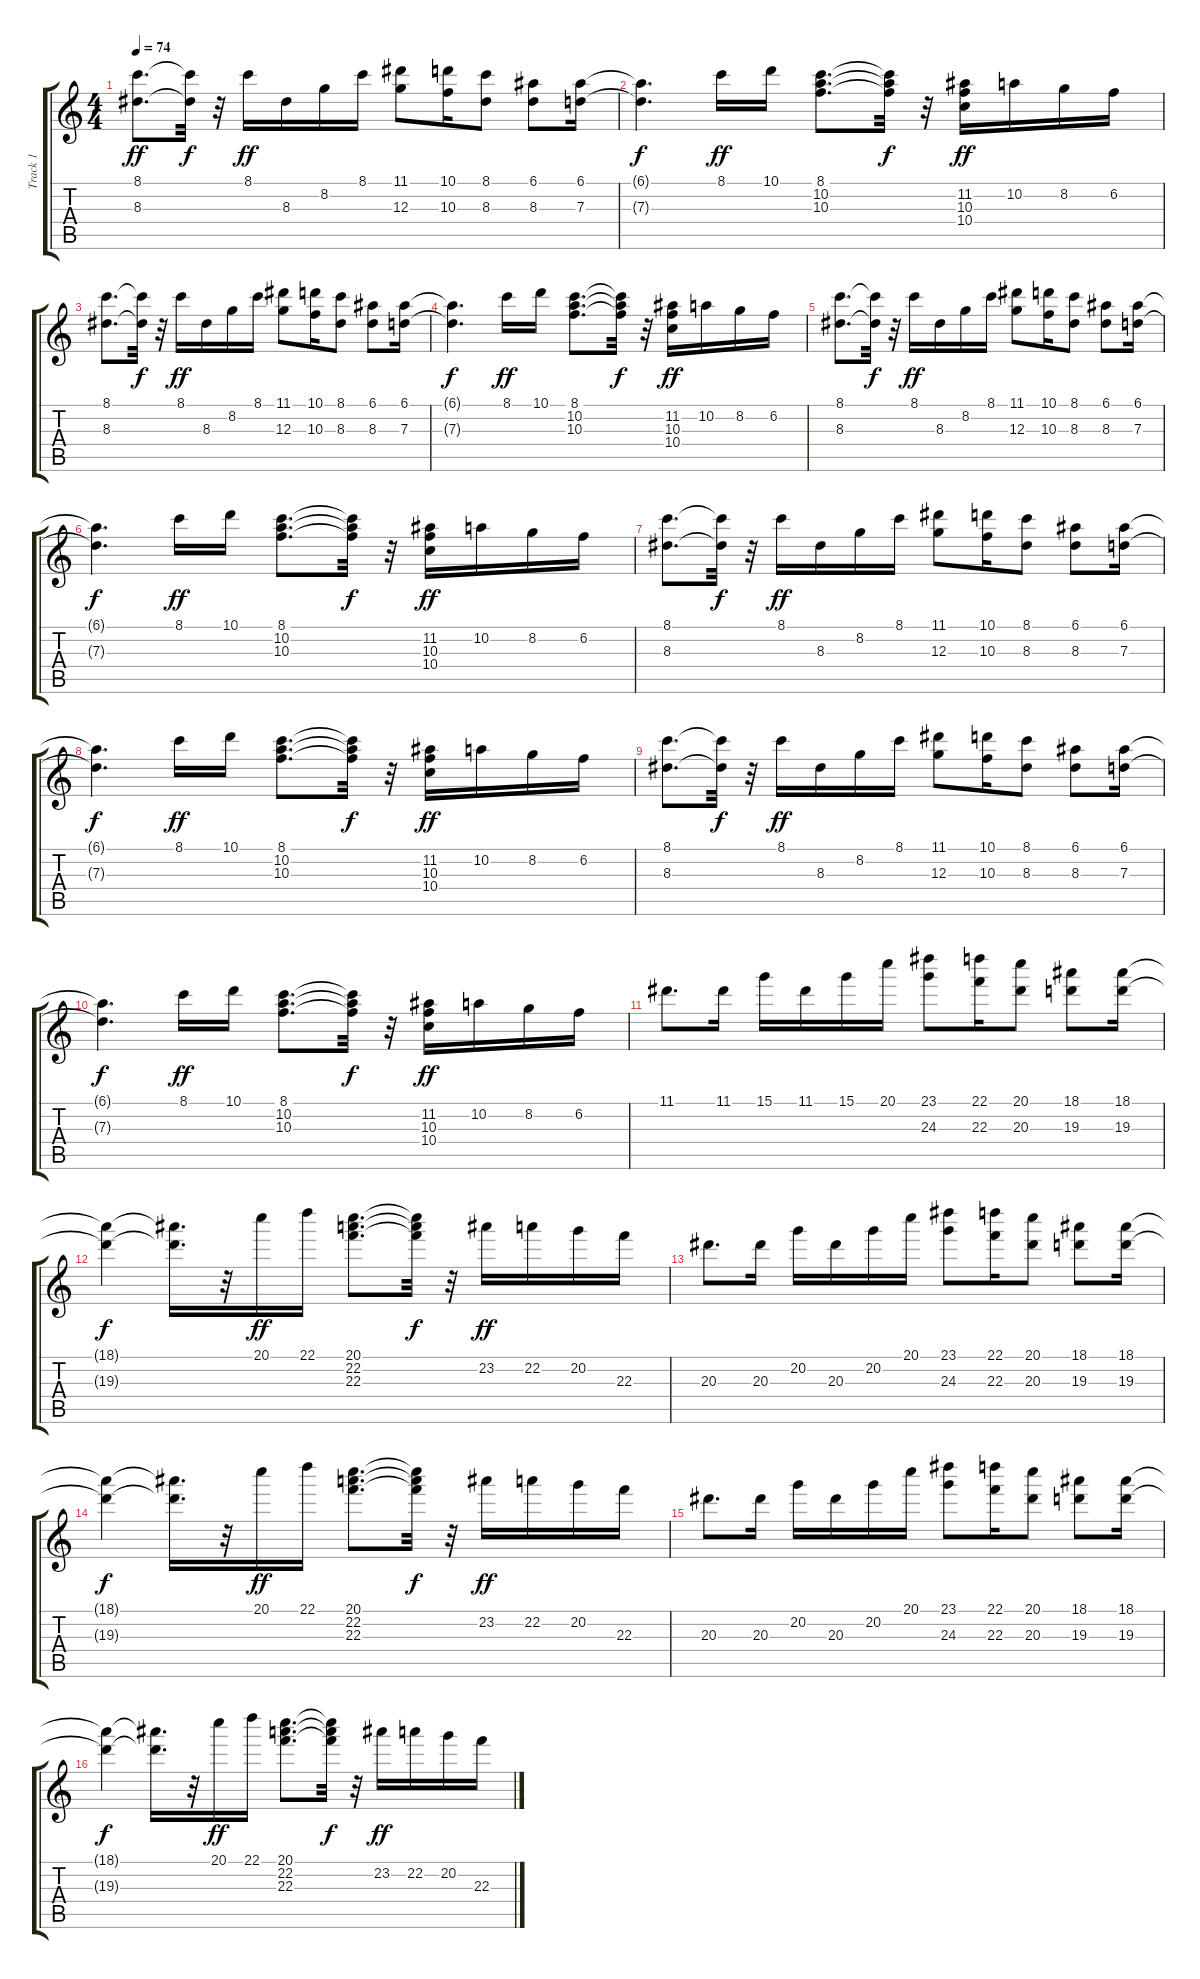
\track ("Track 1" "Track 1") {instrument acousticguitarnylon}
\staff {score tabs}
\tuning (E4 B3 G3 D3 A2 E2) {hide}
\ts (4 4)
\tempo 74
\clef g2
\ks c
(8.1 8.3).8{d dy ff} (8.1{t} 8.3{t}).32{dy f} r.32 8.1.16{dy ff} 8.3.16 8.2.16 8.1.16 (11.1 12.3).8 (10.1 10.3).16 (8.1 8.3).8 (6.1 8.3).8 (6.1 7.3).16 |
(6.1{t} 7.3{t}).4{d dy f} 8.1.16{dy ff} 10.1.16 (8.1 10.2 10.3).8{d} (8.1{t} 10.2{t} 10.3{t}).32{dy f} r.32 (11.2 10.3 10.4).16{dy ff} 10.2.16 8.2.16 6.2.16 |
(8.1 8.3).8{d} (8.1{t} 8.3{t}).32{dy f} r.32 8.1.16{dy ff} 8.3.16 8.2.16 8.1.16 (11.1 12.3).8 (10.1 10.3).16 (8.1 8.3).8 (6.1 8.3).8 (6.1 7.3).16 |
(6.1{t} 7.3{t}).4{d dy f} 8.1.16{dy ff} 10.1.16 (8.1 10.2 10.3).8{d} (8.1{t} 10.2{t} 10.3{t}).32{dy f} r.32 (11.2 10.3 10.4).16{dy ff} 10.2.16 8.2.16 6.2.16 |
(8.1 8.3).8{d} (8.1{t} 8.3{t}).32{dy f} r.32 8.1.16{dy ff} 8.3.16 8.2.16 8.1.16 (11.1 12.3).8 (10.1 10.3).16 (8.1 8.3).8 (6.1 8.3).8 (6.1 7.3).16 |
(6.1{t} 7.3{t}).4{d dy f} 8.1.16{dy ff} 10.1.16 (8.1 10.2 10.3).8{d} (8.1{t} 10.2{t} 10.3{t}).32{dy f} r.32 (11.2 10.3 10.4).16{dy ff} 10.2.16 8.2.16 6.2.16 |
(8.1 8.3).8{d} (8.1{t} 8.3{t}).32{dy f} r.32 8.1.16{dy ff} 8.3.16 8.2.16 8.1.16 (11.1 12.3).8 (10.1 10.3).16 (8.1 8.3).8 (6.1 8.3).8 (6.1 7.3).16 |
(6.1{t} 7.3{t}).4{d dy f} 8.1.16{dy ff} 10.1.16 (8.1 10.2 10.3).8{d} (8.1{t} 10.2{t} 10.3{t}).32{dy f} r.32 (11.2 10.3 10.4).16{dy ff} 10.2.16 8.2.16 6.2.16 |
(8.1 8.3).8{d} (8.1{t} 8.3{t}).32{dy f} r.32 8.1.16{dy ff} 8.3.16 8.2.16 8.1.16 (11.1 12.3).8 (10.1 10.3).16 (8.1 8.3).8 (6.1 8.3).8 (6.1 7.3).16 |
(6.1{t} 7.3{t}).4{d dy f} 8.1.16{dy ff} 10.1.16 (8.1 10.2 10.3).8{d} (8.1{t} 10.2{t} 10.3{t}).32{dy f} r.32 (11.2 10.3 10.4).16{dy ff} 10.2.16 8.2.16 6.2.16 |
11.1.8{d} 11.1.16 15.1.16 11.1.16 15.1.16 20.1.16 (23.1 24.3).8 (22.1 22.3).16 (20.1 20.3).8 (18.1 19.3).8 (18.1 19.3).16 |
(18.1{t} 19.3{t}).4{dy f} (18.1{t} 19.3{t}).16{d} r.32 20.1.16{dy ff} 22.1.16 (20.1 22.2 22.3).8{d} (20.1{t} 22.2{t} 22.3{t}).32{dy f} r.32 23.2.16{dy ff} 22.2.16 20.2.16 22.3.16 |
20.3.8{d} 20.3.16 20.2.16 20.3.16 20.2.16 20.1.16 (23.1 24.3).8 (22.1 22.3).16 (20.1 20.3).8 (18.1 19.3).8 (18.1 19.3).16 |
(18.1{t} 19.3{t}).4{dy f} (18.1{t} 19.3{t}).16{d} r.32 20.1.16{dy ff} 22.1.16 (20.1 22.2 22.3).8{d} (20.1{t} 22.2{t} 22.3{t}).32{dy f} r.32 23.2.16{dy ff} 22.2.16 20.2.16 22.3.16 |
20.3.8{d} 20.3.16 20.2.16 20.3.16 20.2.16 20.1.16 (23.1 24.3).8 (22.1 22.3).16 (20.1 20.3).8 (18.1 19.3).8 (18.1 19.3).16 |
(18.1{t} 19.3{t}).4{dy f} (18.1{t} 19.3{t}).16{d} r.32 20.1.16{dy ff} 22.1.16 (20.1 22.2 22.3).8{d} (20.1{t} 22.2{t} 22.3{t}).32{dy f} r.32 23.2.16{dy ff} 22.2.16 20.2.16 22.3.16
